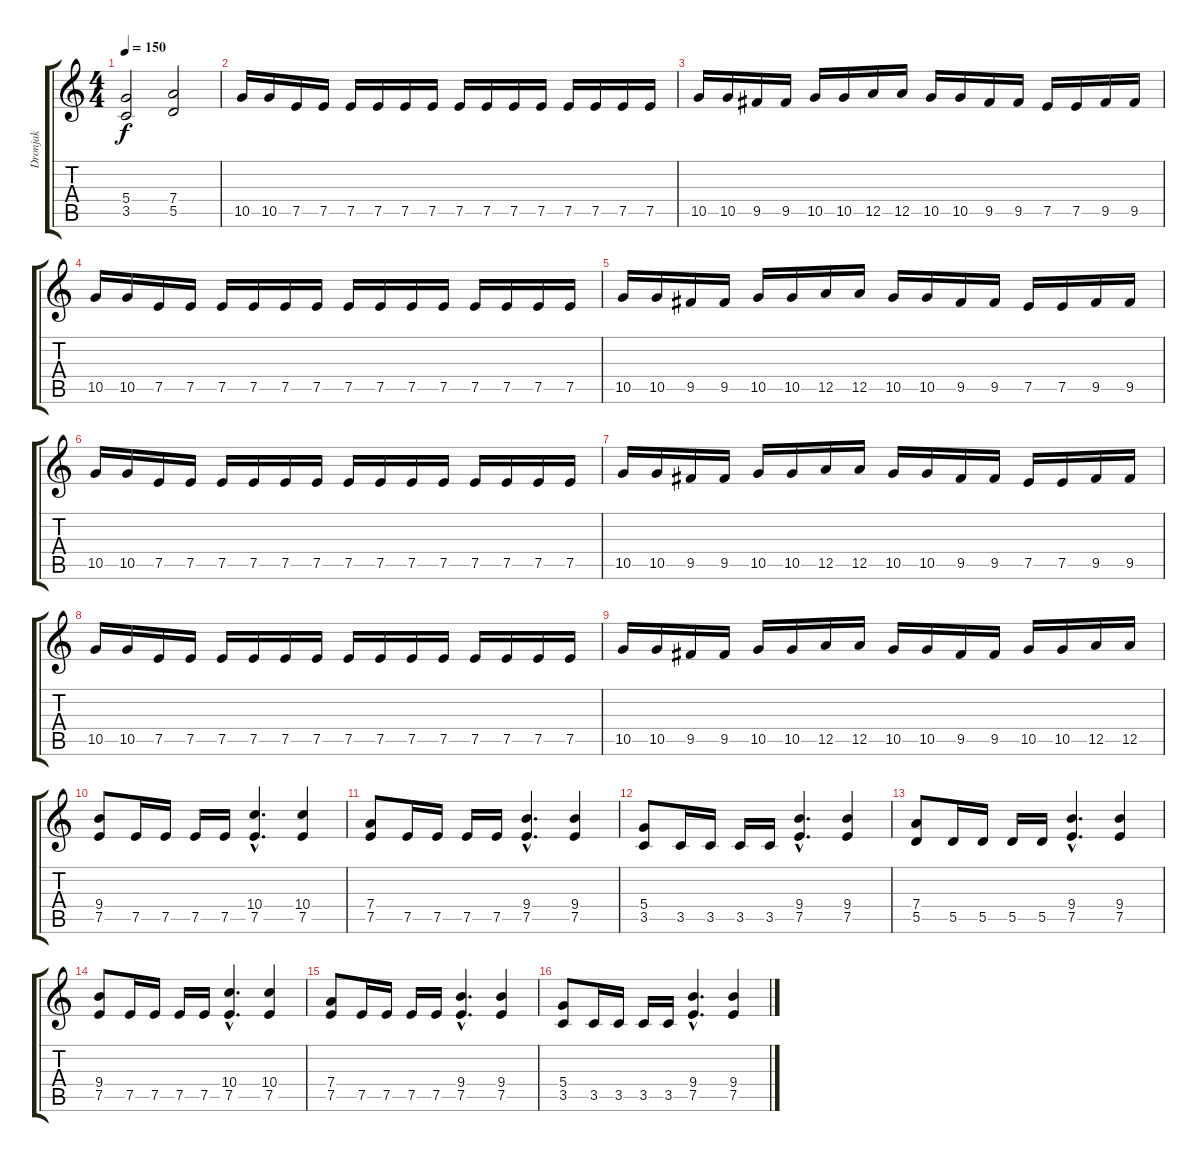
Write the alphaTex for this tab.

\track ("Dronjak" "Dronjak") {instrument distortionguitar}
\staff {score tabs}
\tuning (E4 B3 G3 D3 A2 E2) {hide}
\ts (4 4)
\tempo 150
\clef g2
\ks c
(5.4 3.5).2{dy f} (7.4 5.5).2 |
10.5.16 10.5.16 7.5.16 7.5.16 7.5.16 7.5.16 7.5.16 7.5.16 7.5.16 7.5.16 7.5.16 7.5.16 7.5.16 7.5.16 7.5.16 7.5.16 |
10.5.16 10.5.16 9.5.16 9.5.16 10.5.16 10.5.16 12.5.16 12.5.16 10.5.16 10.5.16 9.5.16 9.5.16 7.5.16 7.5.16 9.5.16 9.5.16 |
10.5.16 10.5.16 7.5.16 7.5.16 7.5.16 7.5.16 7.5.16 7.5.16 7.5.16 7.5.16 7.5.16 7.5.16 7.5.16 7.5.16 7.5.16 7.5.16 |
10.5.16 10.5.16 9.5.16 9.5.16 10.5.16 10.5.16 12.5.16 12.5.16 10.5.16 10.5.16 9.5.16 9.5.16 7.5.16 7.5.16 9.5.16 9.5.16 |
10.5.16 10.5.16 7.5.16 7.5.16 7.5.16 7.5.16 7.5.16 7.5.16 7.5.16 7.5.16 7.5.16 7.5.16 7.5.16 7.5.16 7.5.16 7.5.16 |
10.5.16 10.5.16 9.5.16 9.5.16 10.5.16 10.5.16 12.5.16 12.5.16 10.5.16 10.5.16 9.5.16 9.5.16 7.5.16 7.5.16 9.5.16 9.5.16 |
10.5.16 10.5.16 7.5.16 7.5.16 7.5.16 7.5.16 7.5.16 7.5.16 7.5.16 7.5.16 7.5.16 7.5.16 7.5.16 7.5.16 7.5.16 7.5.16 |
10.5.16 10.5.16 9.5.16 9.5.16 10.5.16 10.5.16 12.5.16 12.5.16 10.5.16 10.5.16 9.5.16 9.5.16 10.5.16 10.5.16 12.5.16 12.5.16 |
(9.4 7.5).8 7.5.16 7.5.16 7.5.16 7.5.16 (10.4{hac} 7.5{hac}).4{d} (10.4 7.5).4 |
(7.4 7.5).8 7.5.16 7.5.16 7.5.16 7.5.16 (9.4{hac} 7.5{hac}).4{d} (9.4 7.5).4 |
(5.4 3.5).8 3.5.16 3.5.16 3.5.16 3.5.16 (9.4{hac} 7.5{hac}).4{d} (9.4 7.5).4 |
(7.4 5.5).8 5.5.16 5.5.16 5.5.16 5.5.16 (9.4{hac} 7.5{hac}).4{d} (9.4 7.5).4 |
(9.4 7.5).8 7.5.16 7.5.16 7.5.16 7.5.16 (10.4{hac} 7.5{hac}).4{d} (10.4 7.5).4 |
(7.4 7.5).8 7.5.16 7.5.16 7.5.16 7.5.16 (9.4{hac} 7.5{hac}).4{d} (9.4 7.5).4 |
(5.4 3.5).8 3.5.16 3.5.16 3.5.16 3.5.16 (9.4{hac} 7.5{hac}).4{d} (9.4 7.5).4
